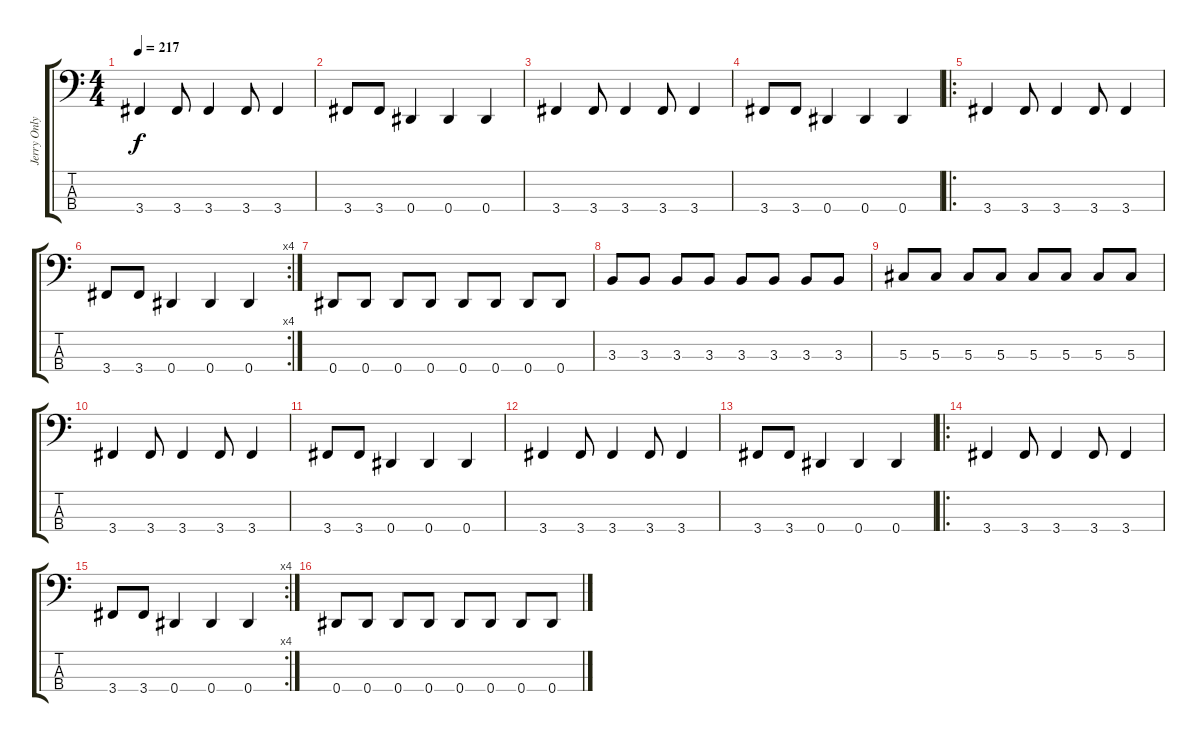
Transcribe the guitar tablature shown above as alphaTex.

\track ("Jerry Only" "Jerry Only") {instrument electricbassfinger}
\staff {score tabs}
\tuning (Gb2 Db2 Ab1 Eb1) {hide}
\ts (4 4)
\tempo 217
\clef f4
\ks c
3.4.4{dy f instrument electricbassfinger} 3.4.8 3.4.4 3.4.8 3.4.4 |
3.4.8 3.4.8 0.4.4 0.4.4 0.4.4 |
3.4.4 3.4.8 3.4.4 3.4.8 3.4.4 |
3.4.8 3.4.8 0.4.4 0.4.4 0.4.4 |
\ro
3.4.4 3.4.8 3.4.4 3.4.8 3.4.4 |
\rc 4
3.4.8 3.4.8 0.4.4 0.4.4 0.4.4 |
0.4.8 0.4.8 0.4.8 0.4.8 0.4.8 0.4.8 0.4.8 0.4.8 |
3.3.8 3.3.8 3.3.8 3.3.8 3.3.8 3.3.8 3.3.8 3.3.8 |
5.3.8 5.3.8 5.3.8 5.3.8 5.3.8 5.3.8 5.3.8 5.3.8 |
3.4.4 3.4.8 3.4.4 3.4.8 3.4.4 |
3.4.8 3.4.8 0.4.4 0.4.4 0.4.4 |
3.4.4 3.4.8 3.4.4 3.4.8 3.4.4 |
3.4.8 3.4.8 0.4.4 0.4.4 0.4.4 |
\ro
3.4.4 3.4.8 3.4.4 3.4.8 3.4.4 |
\rc 4
3.4.8 3.4.8 0.4.4 0.4.4 0.4.4 |
0.4.8 0.4.8 0.4.8 0.4.8 0.4.8 0.4.8 0.4.8 0.4.8
